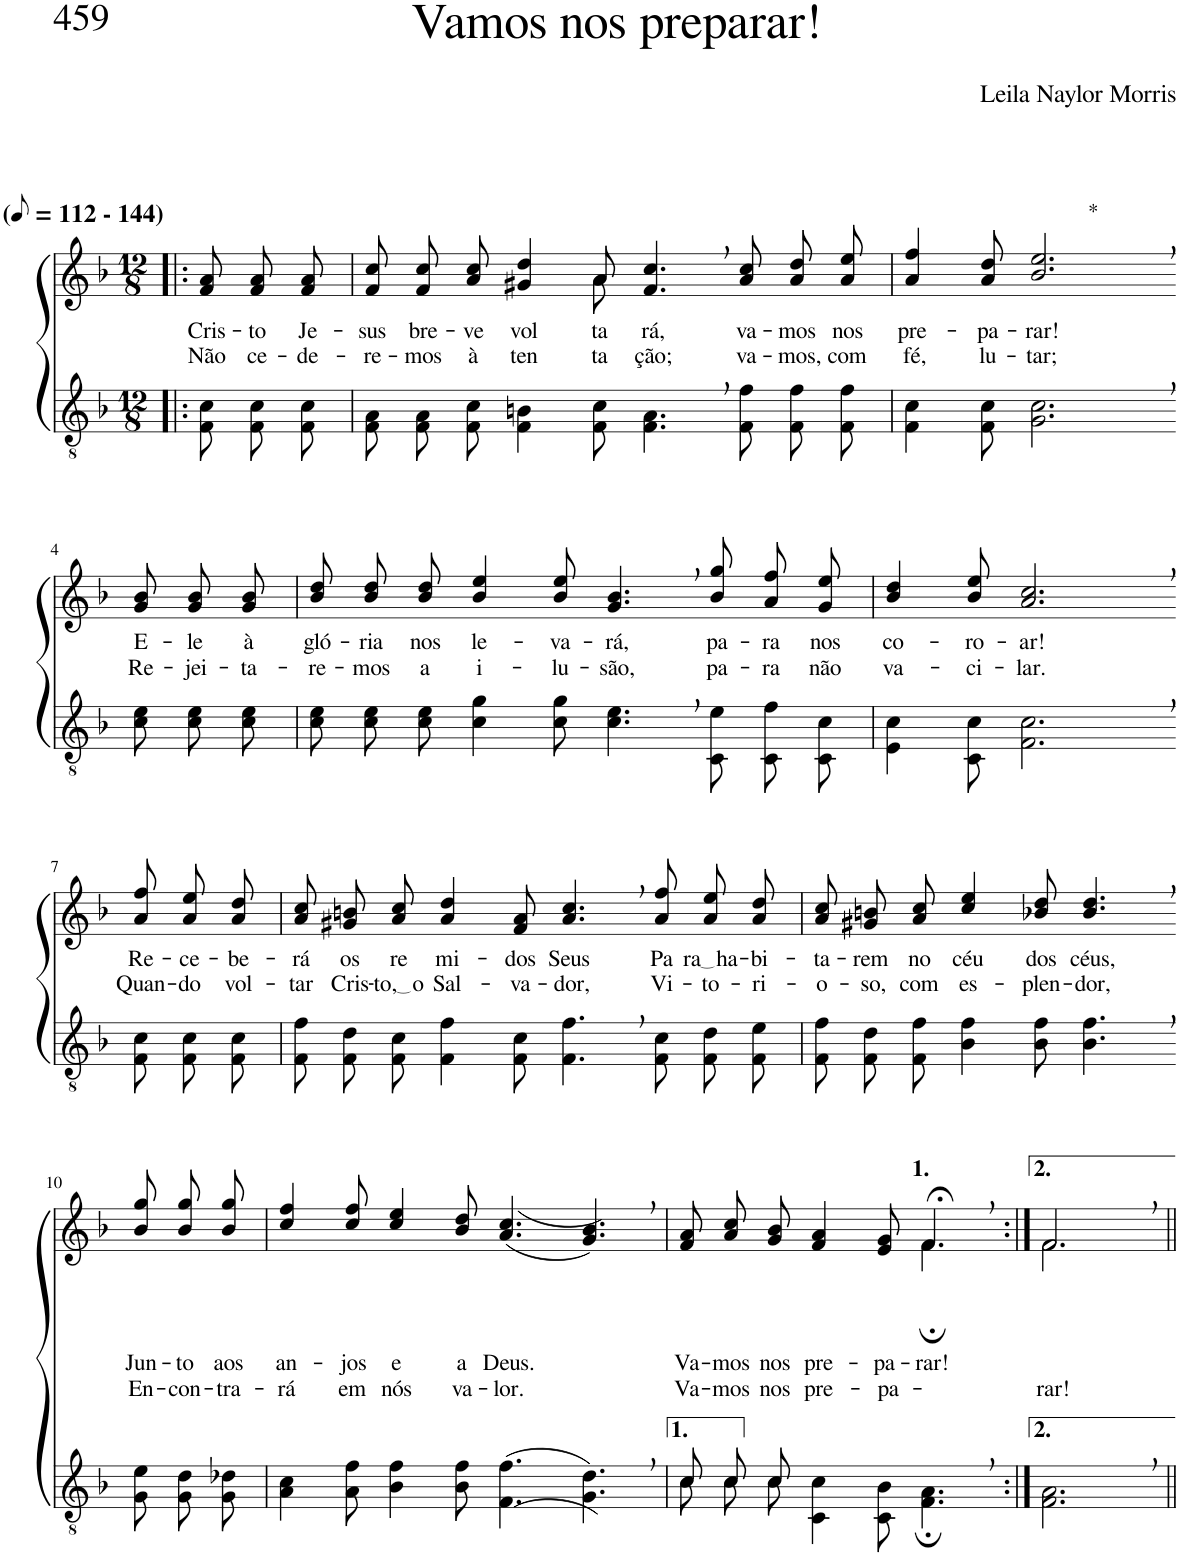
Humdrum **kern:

**kern	**kern	**text	**text
*part2	*part1	*part1	*part1
*staff2	*staff1	*staff1	*staff1
*I"Parte III e IV	*I"Parte I e II	*	*
*clefGv2	*clefG2	*	*
*Trd3c5	*Trd3c5	*	*
*k[b-]	*k[b-]	*	*
*M12/8	*M12/8	*	*
*MM56	*MM56	*	*
=1!|:	=1!|:	=1!|:	=1!|:
!	!LO:TX:a:B:t=(	!	!
!	!LO:TX:a:B:t=- 144)	!	!
!	!	!LO:LY:b	!LO:LY:b
8F/ 8c/L	8f/ 8a/L	Cris-	Não
!	!	!LO:LY:b	!LO:LY:b
8F/ 8c/	8f/ 8a/	-to	ce-
!	!	!LO:LY:b	!LO:LY:b
8F/ 8c/J	8f/ 8a/J	Je-	-de-
=2	=2	=2	=2
!	!	!LO:LY:b	!LO:LY:b
*	*^	*	*
8F/ 8A/L	8f/ 8cc/L	8ryy	-sus	-re-
!	!	!	!LO:LY:b	!LO:LY:b
*	*v	*v	*	*
8F/ 8A/	8f/ 8cc/	bre-	-mos
!	!	!LO:LY:b	!LO:LY:b
8F/ 8c/J	8a/ 8cc/J	-ve	à
!	!	!LO:LY:b	!LO:LY:b
4F\ 4Bn\	4g#X/ 4dd/	vol-	ten-
*	*^	*	*
!	!	!	!LO:LY:b	!LO:LY:b
8F\ 8c\	8a/	8a\	-ta-	-ta-
!	!	!	!LO:LY:b	!LO:LY:b
4.F\, 4.A\,	4.f/, 4.cc/,	2.ryy	-rá,	-ção;
!	!	!	!LO:LY:b	!LO:LY:b
8F\ 8f\L	8a\ 8cc\L	.	va-	va-
!	!	!	!LO:LY:b	!LO:LY:b
8F\ 8f\	8a\ 8dd\	.	-mos	-mos,
!	!	!	!LO:LY:b	!LO:LY:b
8F\ 8f\J	8a\ 8ee\J	.	nos	com
*	*v	*v	*	*
=3	=3	=3	=3
!	!	!LO:LY:b	!LO:LY:b
4F\ 4c\	4a/ 4ff/	pre-	fé,
!	!	!LO:LY:b	!LO:LY:b
8F\ 8c\	8a/ 8dd/	-pa-	lu-
!	!LO:TX:a:t=*	!	!
!	!	!LO:LY:b	!LO:LY:b
2.G\, 2.c\,	2.b-/, 2.ee/,	-rar!	-tar;
!!LO:LB:g=z
=4-	=4-	=4-	=4-
!	!	!LO:LY:b	!LO:LY:b
8c\ 8e\L	8g/ 8b-/L	E-	Re-
!	!	!LO:LY:b	!LO:LY:b
8c\ 8e\	8g/ 8b-/	-le	-jei-
!	!	!LO:LY:b	!LO:LY:b
8c\ 8e\J	8g/ 8b-/J	à	-ta-
=5	=5	=5	=5
!	!	!LO:LY:b	!LO:LY:b
8c\ 8e\L	8b-\ 8dd\L	gló-	-re-
!	!	!LO:LY:b	!LO:LY:b
8c\ 8e\	8b-\ 8dd\	-ria	-mos
!	!	!LO:LY:b	!LO:LY:b
8c\ 8e\J	8b-\ 8dd\J	nos	a
!	!	!LO:LY:b	!LO:LY:b
4c\ 4g\	4b-/ 4ee/	le-	i-
!	!	!LO:LY:b	!LO:LY:b
8c\ 8g\	8b-/ 8ee/	-va-	-lu-
!	!	!LO:LY:b	!LO:LY:b
4.c\, 4.e\,	4.g/, 4.b-/,	-rá,	-são,
!	!	!LO:LY:b	!LO:LY:b
8C/ 8e/L	8b-\ 8gg\L	pa-	pa-
!	!	!LO:LY:b	!LO:LY:b
8C/ 8f/	8a\ 8ff\	-ra	-ra
!	!	!LO:LY:b	!LO:LY:b
8C/ 8c/J	8g\ 8ee\J	nos	não
=6	=6	=6	=6
!	!	!LO:LY:b	!LO:LY:b
4E\ 4c\	4b-/ 4dd/	co-	va-
!	!	!LO:LY:b	!LO:LY:b
8C\ 8c\	8b-/ 8ee/	-ro-	-ci-
!	!	!LO:LY:b	!LO:LY:b
2.F\, 2.c\,	2.a/, 2.cc/,	-ar!	-lar.
!!LO:LB:g=z
=7-	=7-	=7-	=7-
!	!	!LO:LY:b	!LO:LY:b
8F/ 8c/L	8a\ 8ff\L	Re-	Quan-
!	!	!LO:LY:b	!LO:LY:b
8F/ 8c/	8a\ 8ee\	-ce-	-do
!	!	!LO:LY:b	!LO:LY:b
8F/ 8c/J	8a\ 8dd\J	-be-	vol-
=8	=8	=8	=8
!	!	!LO:LY:b	!LO:LY:b
8F/ 8f/L	8a\ 8cc\L	-rá	-tar
!	!	!LO:LY:b	!LO:LY:b
8F/ 8d/	8g#X\ 8bn\	os	Cris-
!	!	!LO:LY:b	!LO:LY:b
8F/ 8c/J	8a\ 8cc\J	re	to, o
!	!	!LO:LY:b	!LO:LY:b
4F\ 4f\	4a/ 4dd/	mi-	Sal-
!	!	!LO:LY:b	!LO:LY:b
8F\ 8c\	8f/ 8a/	-dos	-va-
!	!	!LO:LY:b	!LO:LY:b
4.F\, 4.f\,	4.a/, 4.cc/,	Seus	-dor,
!	!	!LO:LY:b	!LO:LY:b
8F\ 8c\L	8a\ 8ff\L	Pa	Vi-
!	!	!LO:LY:b	!LO:LY:b
8F\ 8d\	8a\ 8ee\	ra ha	-to-
!	!	!LO:LY:b	!LO:LY:b
8F\ 8e\J	8a\ 8dd\J	-bi-	-ri-
=9	=9	=9	=9
!	!	!LO:LY:b	!LO:LY:b
8F\ 8f\L	8a\ 8cc\L	-ta-	-o-
!	!	!LO:LY:b	!LO:LY:b
8F\ 8d\	8g#X\ 8bn\	-rem	-so,
!	!	!LO:LY:b	!LO:LY:b
8F\ 8f\J	8a\ 8cc\J	no	com
!	!	!LO:LY:b	!LO:LY:b
4B-\ 4f\	4cc/ 4ee/	céu	es-
!	!	!LO:LY:b	!LO:LY:b
8B-\ 8f\	8b-X/ 8dd/	dos	-plen-
!	!	!LO:LY:b	!LO:LY:b
4.B-\, 4.f\,	4.b-/, 4.dd/,	céus,	-dor,
!!LO:LB:g=z
=10-	=10-	=10-	=10-
!	!	!LO:LY:b	!LO:LY:b
8G\ 8e\L	8b-\ 8gg\L	Jun-	En-
!	!	!LO:LY:b	!LO:LY:b
8G\ 8d\	8b-\ 8gg\	-to	-con-
!	!	!LO:LY:b	!LO:LY:b
8G\ 8d-X\J	8b-\ 8gg\J	aos	-tra-
=11	=11	=11	=11
!	!	!LO:LY:b	!LO:LY:b
4A\ 4c\	4cc/ 4ff/	an-	-rá
!	!	!LO:LY:b	!LO:LY:b
8A\ 8f\	8cc/ 8ff/	-jos	em
!	!	!LO:LY:b	!LO:LY:b
4B-\ 4f\	4cc/ 4ee/	e	nós
!	!	!LO:LY:b	!LO:LY:b
8B-\ 8f\	8b-/ 8dd/	a	va-
!	!	!LO:LY:b	!LO:LY:b
((4.F\ 4.f\	((4.a/ 4.cc/	Deus.	-lor.
4.G\, 4.d\,))	4.g/, 4.b-/,))	.	.
=12	=12	=12	=12
*^	*	*	*
!	!	!	!LO:LY:b	!LO:LY:b
*	*	*^	*	*
8c/L	8c\L	8f/ 8a/L	2.ryy	Va-	Va-
!	!	!	!	!LO:LY:b	!LO:LY:b
8c/	8c\	8a/ 8cc/	.	-mos	-mos
!	!	!	!	!LO:LY:b	!LO:LY:b
8c/J	8c\J	8g/ 8b-/J	.	nos	nos
!	!	!	!	!LO:LY:b	!LO:LY:b
4.ryy	4C\ 4c\	4f/ 4a/	.	pre-	pre-
!	!	!	!	!LO:LY:b	!LO:LY:b
.	8C\ 8B-\	8e/ 8g/	.	-pa-	-pa-
!	!	!	!	!LO:LY:b	!
4.ryy	4.F\; 4.A\;	4.f;<,/	4.f;\	-rar!	.
=13:|!	=13:|!	=13:|!	=13:|!	=13:|!	=13:|!
!	!	!	!	!	!LO:LY:b
*v	*v	*	*	*	*
2.F\, 2.A\,	2.f,\	2.f/	.	-rar!
*	*v	*v	*	*
=||	=||	=||	=||
*-	*-	*-	*-
